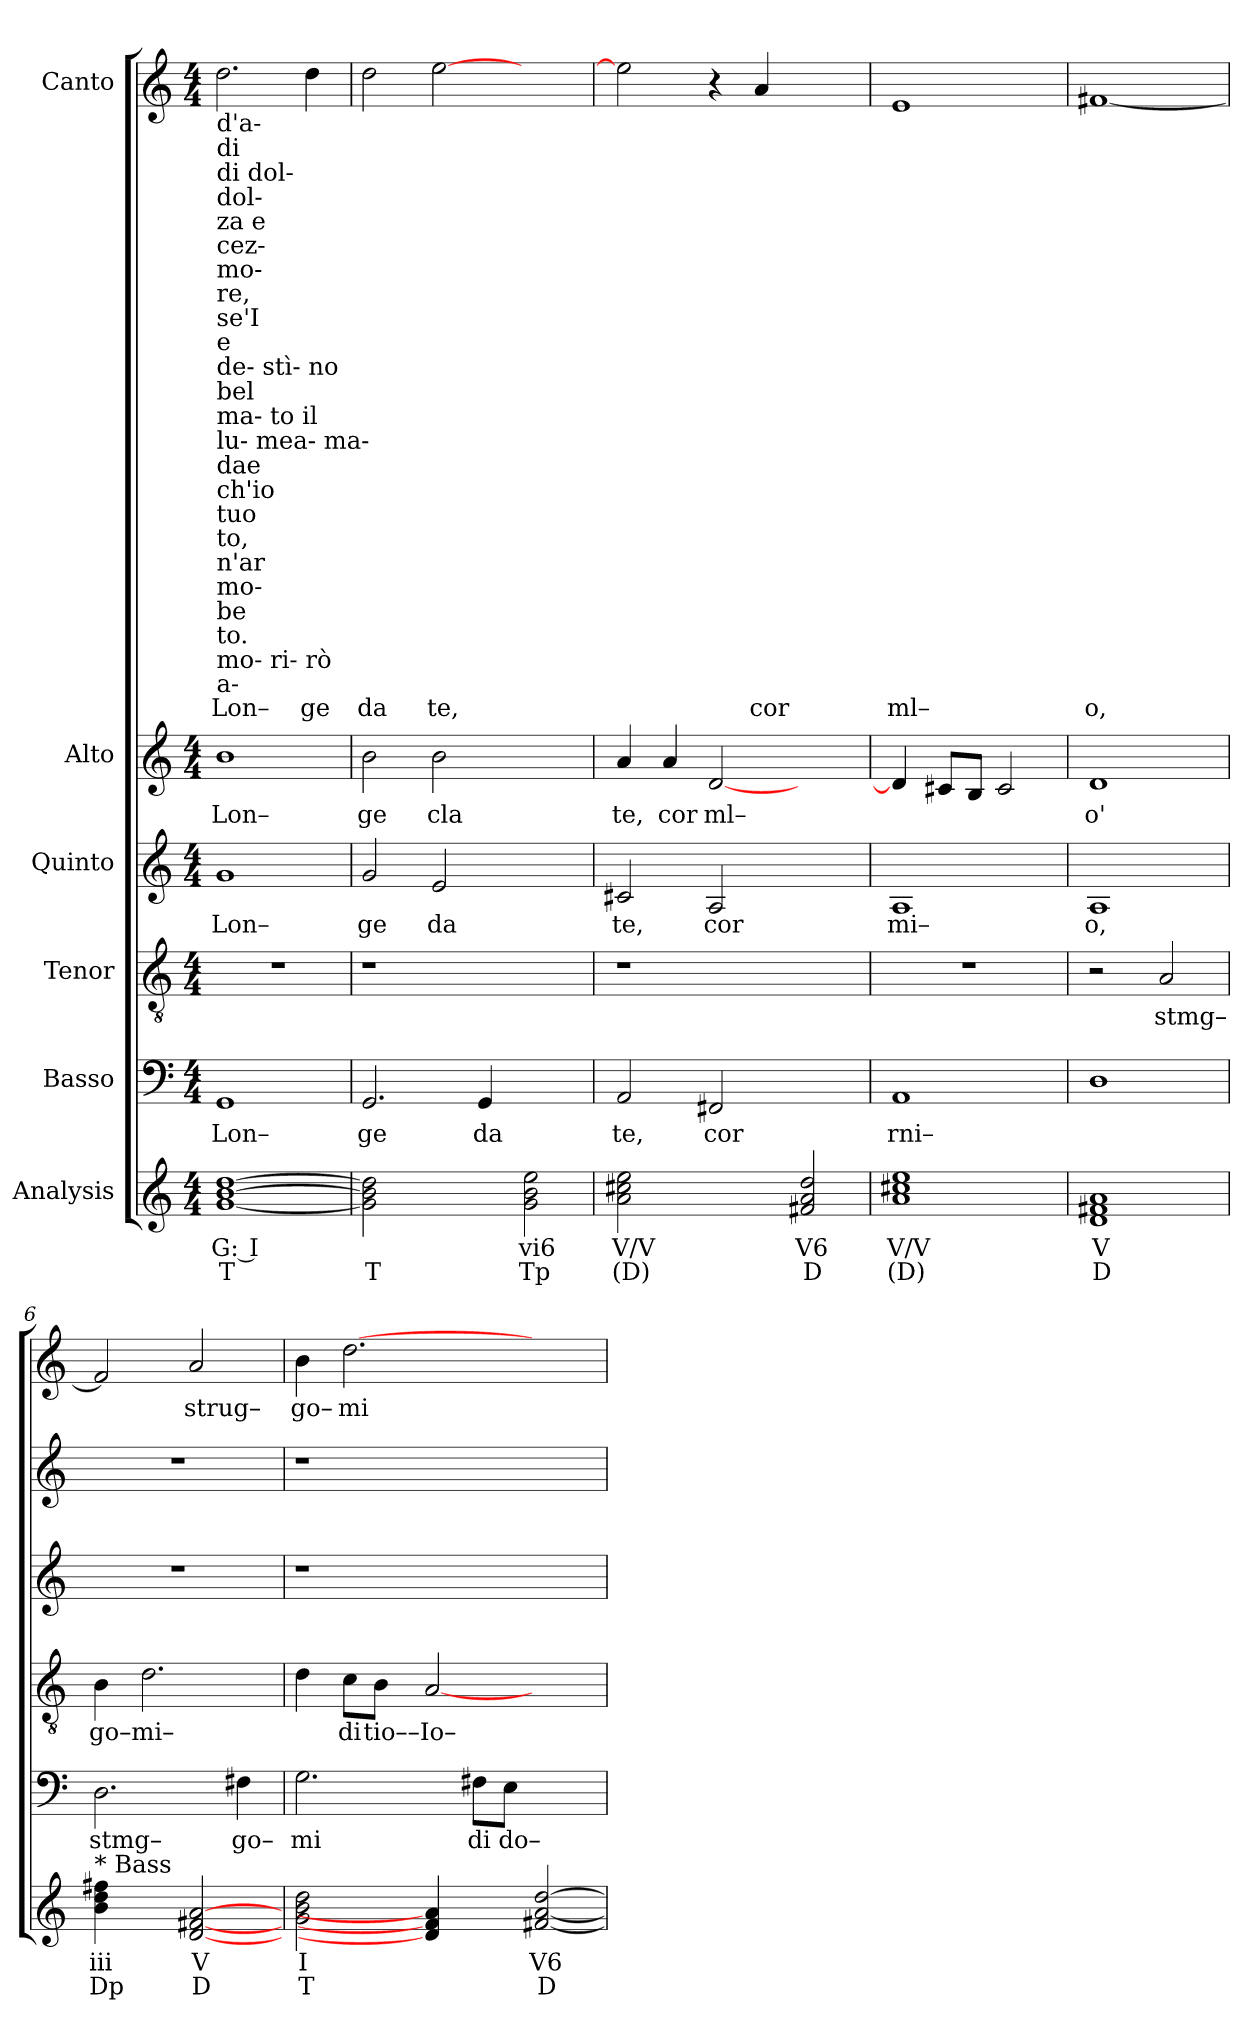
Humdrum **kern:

**kern	**text	**text	**kern	**text	**kern	**text	**kern	**text	**kern	**text	**kern	**text
*part6	*part6	*part6	*part5	*part5	*part4	*part4	*part3	*part3	*part2	*part2	*part1	*part1
*staff6	*staff6	*staff6	*staff5	*staff5	*staff4	*staff4	*staff3	*staff3	*staff2	*staff2	*staff1	*staff1
*I"Analysis	*	*	*I"Basso	*	*I"Tenor	*	*I"Quinto	*	*I"Alto	*	*I"Canto	*
*	*	*	*clefF4	*	*clefGv2	*	*clefG2	*	*clefG2	*	*clefG2	*
*k[]	*	*	*k[]	*	*k[]	*	*k[]	*	*k[]	*	*k[]	*
*M4/4	*	*	*M4/4	*	*M4/4	*	*M4/4	*	*M4/4	*	*M4/4	*
*MM120	*	*	*MM120	*	*MM120	*	*MM120	*	*MM120	*	*MM120	*
=1	=1	=1	=1	=1	=1	=1	=1	=1	=1	=1	=1	=1
!	!	!	!	!LO:LY:b	!	!	!	!	!	!	!	!
!	!	!	!	!	!	!	!	!LO:LY:b	!	!	!	!
!	!	!	!	!	!	!	!	!	!	!LO:LY:b	!	!
!	!	!	!	!	!	!	!	!	!	!	!LO:TX:b:t=d'a-	!
!	!	!	!	!	!	!	!	!	!	!	!LO:TX:b:t=di	!
!	!	!	!	!	!	!	!	!	!	!	!LO:TX:b:t=di dol-	!
!	!	!	!	!	!	!	!	!	!	!	!LO:TX:b:t=dol-	!
!	!	!	!	!	!	!	!	!	!	!	!LO:TX:b:t=za e	!
!	!	!	!	!	!	!	!	!	!	!	!LO:TX:b:t=cez-	!
!	!	!	!	!	!	!	!	!	!	!	!LO:TX:b:t=mo-	!
!	!	!	!	!	!	!	!	!	!	!	!LO:TX:b:t=re,	!
!	!	!	!	!	!	!	!	!	!	!	!LO:TX:b:t=se'I	!
!	!	!	!	!	!	!	!	!	!	!	!LO:TX:b:t=e	!
!	!	!	!	!	!	!	!	!	!	!	!LO:TX:b:t=de- stì- no	!
!	!	!	!	!	!	!	!	!	!	!	!LO:TX:b:t=bel	!
!	!	!	!	!	!	!	!	!	!	!	!LO:TX:b:t=ma- to il	!
!	!	!	!	!	!	!	!	!	!	!	!LO:TX:b:t=lu- mea- ma-	!
!	!	!	!	!	!	!	!	!	!	!	!LO:TX:b:t=dae	!
!	!	!	!	!	!	!	!	!	!	!	!LO:TX:b:t=ch'io	!
!	!	!	!	!	!	!	!	!	!	!	!LO:TX:b:t=tuo	!
!	!	!	!	!	!	!	!	!	!	!	!LO:TX:b:t=to,	!
!	!	!	!	!	!	!	!	!	!	!	!LO:TX:b:t=n'ar	!
!	!	!	!	!	!	!	!	!	!	!	!LO:TX:b:t=mo-	!
!	!	!	!	!	!	!	!	!	!	!	!LO:TX:b:t=be	!
!	!	!	!	!	!	!	!	!	!	!	!LO:TX:b:t=to.	!
!	!	!	!	!	!	!	!	!	!	!	!LO:TX:b:t=mo- ri- rò	!
!	!	!	!	!	!	!	!	!	!	!	!LO:TX:b:t=a-	!
!	!	!	!	!	!	!	!	!	!	!	!	!LO:LY:b
[1g [1b [1dd	G: I	T	1GG	Lon–	1r	.	1g	Lon–	1b	Lon–	2.dd\	Lon–
!	!	!	!	!	!	!	!	!	!	!	!	!LO:LY:b
.	.	.	.	.	.	.	.	.	.	.	4dd\	ge
=2	=2	=2	=2	=2	=2	=2	=2	=2	=2	=2	=2	=2
!	!	!	!	!LO:LY:b	!	!	!	!	!	!	!	!
!	!	!	!	!	!	!	!	!LO:LY:b	!	!	!	!
!	!	!	!	!	!	!	!	!	!	!LO:LY:b	!	!
!	!	!	!	!	!	!	!	!	!	!	!	!LO:LY:b
2g] 2b] 2dd]	.	T	2.GG/	ge	1r	.	2g/	ge	2b\	ge	2dd\	da
!	!	!	!	!	!	!	!	!LO:LY:b	!	!	!	!
!	!	!	!	!	!	!	!	!	!	!LO:LY:b	!	!
!	!	!	!	!	!	!	!	!	!	!	!	!LO:LY:b
2ryy	.	.	.	.	.	.	2e/	da	2b\	cla	[2ee\	te,
!	!	!	!	!LO:LY:b	!	!	!	!	!	!	!	!
.	.	.	4GG/	da	.	.	.	.	.	.	.	.
2g 2b 2ee	vi6	Tp	2ryy	.	2ryy	.	2ryy	.	2ryy	.	2ryy	.
=3	=3	=3	=3	=3	=3	=3	=3	=3	=3	=3	=3	=3
!	!	!	!	!LO:LY:b	!	!	!	!	!	!	!	!
!	!	!	!	!	!	!	!	!LO:LY:b	!	!	!	!
!	!	!	!	!	!	!	!	!	!	!LO:LY:b	!	!
2a 2cc#X 2ee	V/V	(D)	2AA/	te,	1r	.	2c#X/	te,	4a/	te,	2ee\]	.
!	!	!	!	!	!	!	!	!	!	!LO:LY:b	!	!
.	.	.	.	.	.	.	.	.	4a/	cor	.	.
!	!	!	!	!LO:LY:b	!	!	!	!	!	!	!	!
!	!	!	!	!	!	!	!	!LO:LY:b	!	!	!	!
!	!	!	!	!	!	!	!	!	!	!LO:LY:b	!	!
2ryy	.	.	2FF#X/	cor	.	.	2A/	cor	[2d/	ml–	4r	.
!	!	!	!	!	!	!	!	!	!	!	!	!LO:LY:b
.	.	.	.	.	.	.	.	.	.	.	4a/	cor
2f#X 2a 2dd	V6	D	2ryy	.	2ryy	.	2ryy	.	2ryy	.	2ryy	.
=4	=4	=4	=4	=4	=4	=4	=4	=4	=4	=4	=4	=4
!	!	!	!	!LO:LY:b	!	!	!	!	!	!	!	!
!	!	!	!	!	!	!	!	!LO:LY:b	!	!	!	!
!	!	!	!	!	!	!	!	!	!	!	!	!LO:LY:b
1a 1cc#X 1ee	V/V	(D)	1AA	rni–	1r	.	1A	mi–	4d/]	.	1e	ml–
.	.	.	.	.	.	.	.	.	8c#X/L	.	.	.
.	.	.	.	.	.	.	.	.	8B/J	.	.	.
.	.	.	.	.	.	.	.	.	2c#/	.	.	.
=5	=5	=5	=5	=5	=5	=5	=5	=5	=5	=5	=5	=5
!	!	!	!	!	!	!	!	!LO:LY:b	!	!	!	!
!	!	!	!	!	!	!	!	!	!	!LO:LY:b	!	!
!	!	!	!	!	!	!	!	!	!	!	!	!LO:LY:b
1d 1f#X 1a	V	D	1D	.	2r	.	1A	o,	1d	o'	[1f#X	o,
!	!	!	!	!	!	!LO:LY:b	!	!	!	!	!	!
.	.	.	.	.	2A/	stmg–	.	.	.	.	.	.
=6	=6	=6	=6	=6	=6	=6	=6	=6	=6	=6	=6	=6
!	!	!	!	!LO:LY:b	!	!	!	!	!	!	!	!
!LO:TX:a:t=* Bass	!	!	!	!	!	!	!	!	!	!	!	!
!	!	!	!	!	!	!LO:LY:b	!	!	!	!	!	!
4b 4dd 4ff#X	iii	Dp	2.D\	stmg–	4B\	go–mi–	1r	.	1r	.	2f#/]	.
4ryy	.	.	.	.	2.d\	.	.	.	.	.	.	.
!	!	!	!	!	!	!	!	!	!	!	!	!LO:LY:b
[2d [2f# [2a	V	D	.	.	.	.	.	.	.	.	2a/	strug–
!	!	!	!	!LO:LY:b	!	!	!	!	!	!	!	!
.	.	.	4F#X\	go–	.	.	.	.	.	.	.	.
=7	=7	=7	=7	=7	=7	=7	=7	=7	=7	=7	=7	=7
!	!	!	!	!LO:LY:b	!	!	!	!	!	!	!	!
!	!	!	!	!	!	!	!	!	!	!	!	!LO:LY:b
2g 2b 2dd	I	T	2.G\	mi	4d\	.	1r	.	1r	.	4b\	go–
!	!	!	!	!	!	!LO:LY:b	!	!	!	!	!	!
!	!	!	!	!	!	!	!	!	!	!	!	!LO:LY:b
.	.	.	.	.	8c\L	di	.	.	.	.	[2.dd\	mi
!	!	!	!	!	!	!LO:LY:b	!	!	!	!	!	!
.	.	.	.	.	8B\J	tio––	.	.	.	.	.	.
!	!	!	!	!	!	!LO:LY:b	!	!	!	!	!	!
4d] 4f#] 4a]	.	.	.	.	[2A/	Io–	.	.	.	.	.	.
!	!	!	!	!LO:LY:b	!	!	!	!	!	!	!	!
4ryy	.	.	8F#X\L	di	.	.	.	.	.	.	.	.
!	!	!	!	!LO:LY:b	!	!	!	!	!	!	!	!
.	.	.	8E\J	do–	.	.	.	.	.	.	.	.
[2f#X [2a [2dd	V6	D	2ryy	.	2ryy	.	2ryy	.	2ryy	.	2ryy	.
=	=	=	=	=	=	=	=	=	=	=	=	=
*-	*-	*-	*-	*-	*-	*-	*-	*-	*-	*-	*-	*-
